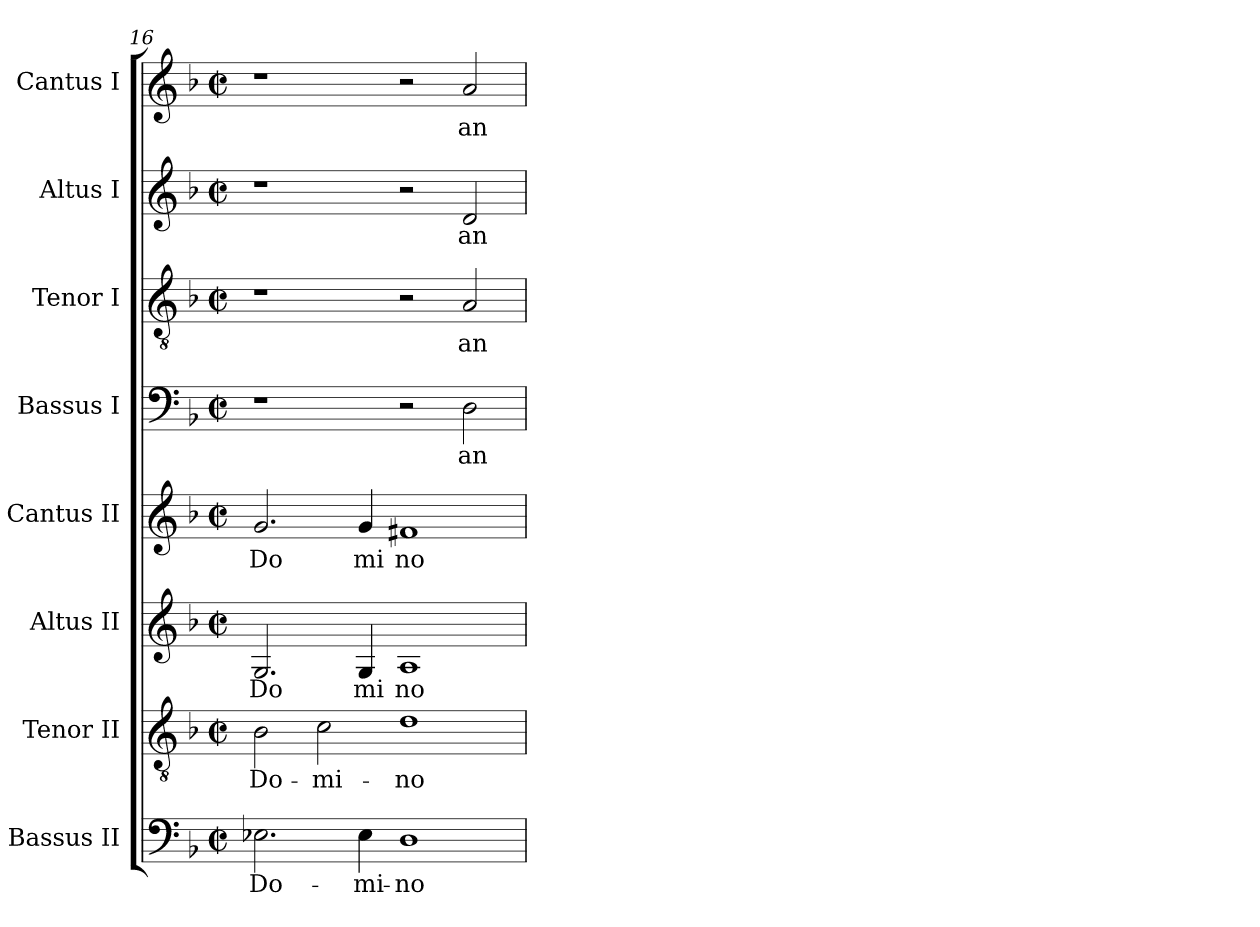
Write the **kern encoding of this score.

**kern	**text	**kern	**text	**kern	**text	**kern	**text	**kern	**text	**kern	**text	**kern	**text	**kern	**text
*part8	*part8	*part7	*part7	*part6	*part6	*part5	*part5	*part4	*part4	*part3	*part3	*part2	*part2	*part1	*part1
*staff8	*staff8	*staff7	*staff7	*staff6	*staff6	*staff5	*staff5	*staff4	*staff4	*staff3	*staff3	*staff2	*staff2	*staff1	*staff1
*I"Bassus II	*	*I"Tenor II	*	*I"Altus II	*	*I"Cantus II	*	*I"Bassus I	*	*I"Tenor I	*	*I"Altus I	*	*I"Cantus I	*
*clefF4	*	*clefGv2	*	*clefG2	*	*clefG2	*	*clefF4	*	*clefGv2	*	*clefG2	*	*clefG2	*
*k[b-]	*	*k[b-]	*	*k[b-]	*	*k[b-]	*	*k[b-]	*	*k[b-]	*	*k[b-]	*	*k[b-]	*
*F:	*	*F:	*	*F:	*	*F:	*	*F:	*	*F:	*	*F:	*	*F:	*
*M2/2	*	*M2/2	*	*M2/2	*	*M2/2	*	*M2/2	*	*M2/2	*	*M2/2	*	*M2/2	*
*met(c|)	*	*met(c|)	*	*met(c|)	*	*met(c|)	*	*met(c|)	*	*met(c|)	*	*met(c|)	*	*met(c|)	*
=16	=16	=16	=16	=16	=16	=16	=16	=16	=16	=16	=16	=16	=16	=16	=16
!	!LO:LY:b:cj	!	!LO:LY:b:cj	!	!LO:LY:b:cj	!	!LO:LY:b:cj	!	!	!	!	!	!	!	!
2.E-X\	Do-	2B-\	Do-	2.G/	Do	2.g/	Do	1r	.	1r	.	1r	.	1r	.
!	!	!	!LO:LY:b:cj	!	!	!	!	!	!	!	!	!	!	!	!
.	.	2c\	-mi-	.	.	.	.	.	.	.	.	.	.	.	.
!	!LO:LY:b:cj	!	!	!	!LO:LY:b:cj	!	!LO:LY:b:cj	!	!	!	!	!	!	!	!
4E-\	-mi-	.	.	4G/	mi	4g/	mi	.	.	.	.	.	.	.	.
!	!LO:LY:b:cj	!	!LO:LY:b:cj	!	!LO:LY:b:cj	!	!LO:LY:b:cj	!	!	!	!	!	!	!	!
1D	-no	1d	-no	1A	no	1f#X	no	2r	.	2r	.	2r	.	2r	.
!	!	!	!	!	!	!	!	!	!LO:LY:b:cj	!	!LO:LY:b:cj	!	!LO:LY:b:cj	!	!LO:LY:b:cj
.	.	.	.	.	.	.	.	2D\	an	2A/	an-	2d/	an	2a/	an-
=	=	=	=	=	=	=	=	=	=	=	=	=	=	=	=
*-	*-	*-	*-	*-	*-	*-	*-	*-	*-	*-	*-	*-	*-	*-	*-
